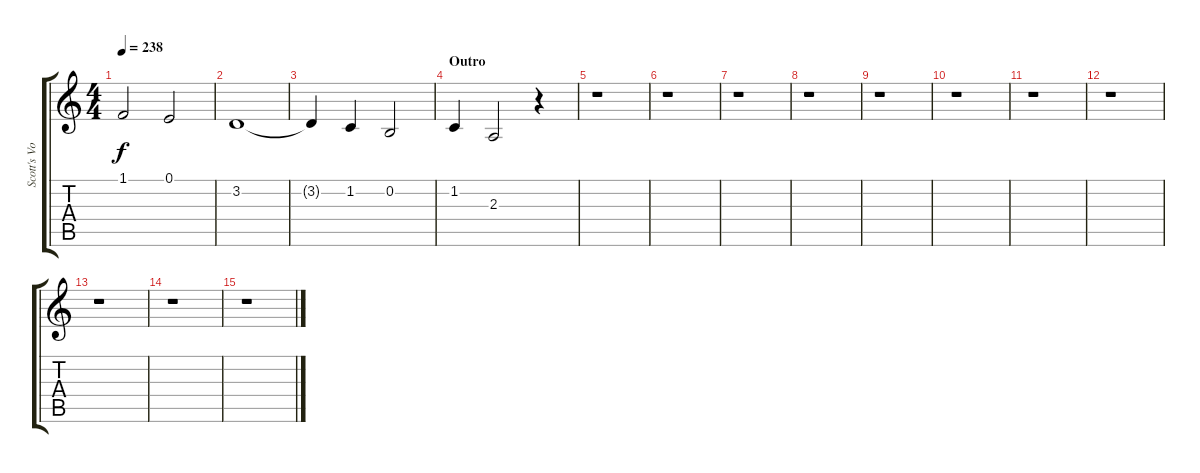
\track ("Scott's Vocals" "Scott's Vo") {instrument lead2sawtooth}
\staff {score tabs}
\tuning (E4 B3 G3 D3 A2 E2) {hide}
\ts (4 4)
\tempo 238
\clef g2
\ks c
1.1.2{dy f} 0.1.2 |
3.2.1 |
3.2{t}.4 1.2.4 0.2.2 |
\section ("" "Outro")
1.2.4 2.3.2 r.4 |
r.1 |
r.1 |
r.1 |
r.1 |
r.1 |
r.1 |
r.1 |
r.1 |
r.1 |
r.1 |
r.1
